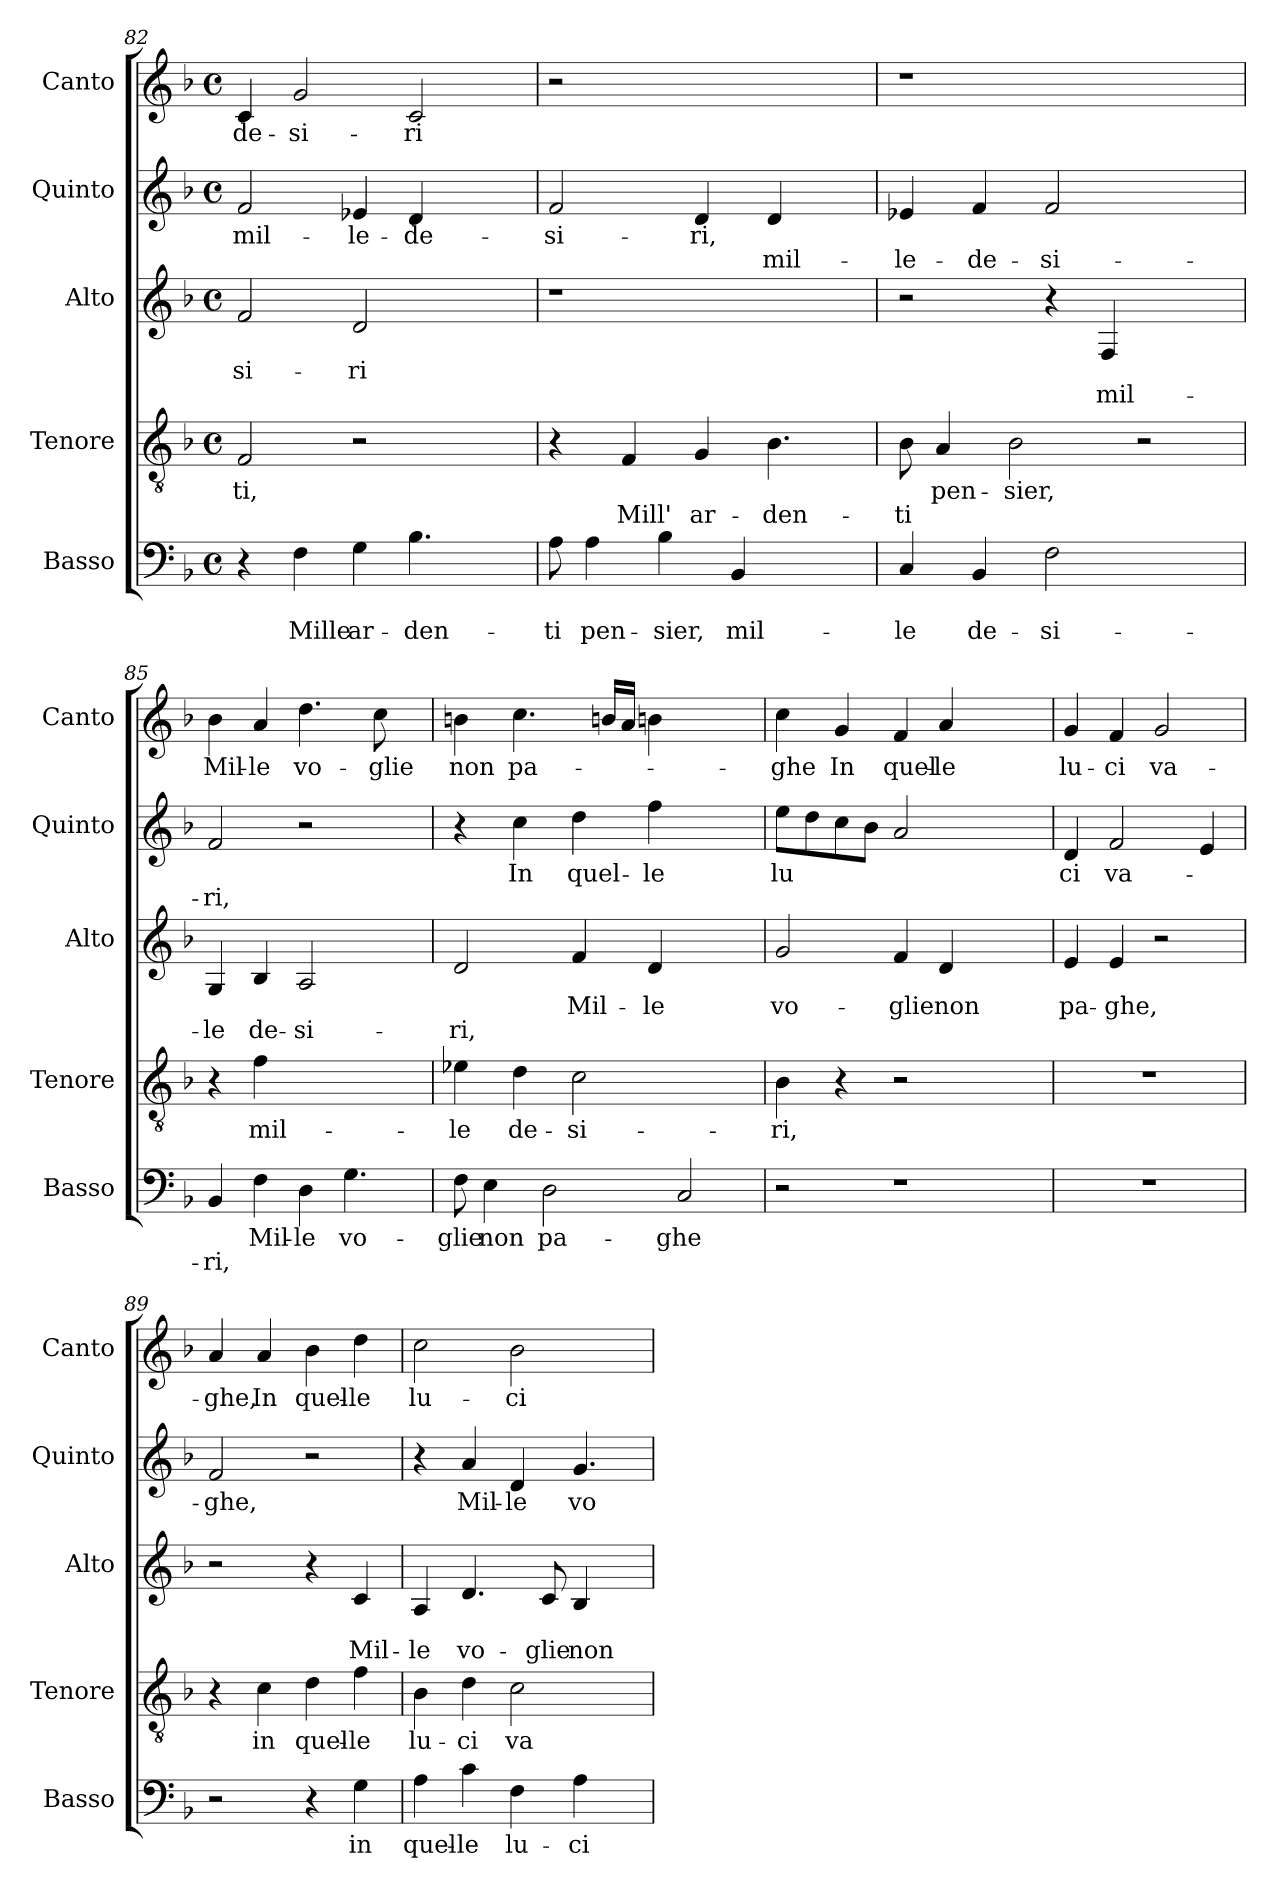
**kern	**text	**text	**kern	**text	**text	**kern	**text	**text	**kern	**text	**text	**kern	**text
*part5	*part5	*part5	*part4	*part4	*part4	*part3	*part3	*part3	*part2	*part2	*part2	*part1	*part1
*staff5	*staff5	*staff5	*staff4	*staff4	*staff4	*staff3	*staff3	*staff3	*staff2	*staff2	*staff2	*staff1	*staff1
*I"Basso	*	*	*I"Tenore	*	*	*I"Alto	*	*	*I"Quinto	*	*	*I"Canto	*
*I'Basso	*	*	*I'Tenore	*	*	*I'Alto	*	*	*I'Quinto	*	*	*I'Canto	*
*clefF4	*	*	*clefGv2	*	*	*clefG2	*	*	*clefG2	*	*	*clefG2	*
*k[b-]	*	*	*k[b-]	*	*	*k[b-]	*	*	*k[b-]	*	*	*k[b-]	*
*F:	*	*	*F:	*	*	*F:	*	*	*F:	*	*	*F:	*
*M4/4	*	*	*M4/4	*	*	*M4/4	*	*	*M4/4	*	*	*M4/4	*
*met(c)	*	*	*met(c)	*	*	*met(c)	*	*	*met(c)	*	*	*met(c)	*
=82	=82	=82	=82	=82	=82	=82	=82	=82	=82	=82	=82	=82	=82
!	!	!	!	!LO:LY:b	!	!	!LO:LY:b	!	!	!LO:LY:b	!	!	!LO:LY:b
4r	.	.	2F/	-ti,	.	2f/	-si-	.	2f/	mil-	.	4c/	de-
!	!	!LO:LY:b	!	!	!	!	!	!	!	!	!	!	!LO:LY:b
4F\	.	Mille	.	.	.	.	.	.	.	.	.	2g/	-si-
!	!	!LO:LY:b	!	!	!	!	!LO:LY:b	!	!	!LO:LY:b	!	!	!
4G\	.	ar-	2r	.	.	2d/	-ri	.	4e-X/	-le-	.	.	.
!	!	!LO:LY:b	!	!	!	!	!	!	!	!LO:LY:b	!	!	!LO:LY:b
4.B-\	.	-den-	.	.	.	.	.	.	4d/	-de-	.	2c/	-ri
.	.	.	4ryy	.	.	4ryy	.	.	4ryy	.	.	.	.
8ryy	.	.	.	.	.	.	.	.	.	.	.	.	.
=83	=83	=83	=83	=83	=83	=83	=83	=83	=83	=83	=83	=83	=83
!	!	!LO:LY:b	!	!	!	!	!	!	!	!LO:LY:b	!	!	!
8A\	.	-ti	4r	.	.	1r	.	.	2f/	-si-	.	2r	.
!	!	!LO:LY:b	!	!	!	!	!	!	!	!	!	!	!
4A\	.	pen-	.	.	.	.	.	.	.	.	.	.	.
!	!	!	!	!	!LO:LY:b	!	!	!	!	!	!	!	!
.	.	.	4F/	.	Mill'	.	.	.	.	.	.	.	.
!	!	!LO:LY:b	!	!	!	!	!	!	!	!	!	!	!
4B-\	.	-sier,	.	.	.	.	.	.	.	.	.	.	.
!	!	!	!	!	!LO:LY:b	!	!	!	!	!LO:LY:b	!	!	!
.	.	.	4G/	.	ar-	.	.	.	4d/	-ri,	.	2ryy	.
!	!	!LO:LY:b	!	!	!	!	!	!	!	!	!	!	!
4BB-/	.	mil-	.	.	.	.	.	.	.	.	.	.	.
!	!	!	!	!	!LO:LY:b	!	!	!	!	!	!LO:LY:b	!	!
.	.	.	4.B-\	.	-den-	.	.	.	4d/	.	mil-	.	.
4ryy	.	.	.	.	.	.	.	.	.	.	.	.	.
.	.	.	.	.	.	8ryy	.	.	8ryy	.	.	8ryy	.
!!LO:PB:g=z
=84	=84	=84	=84	=84	=84	=84	=84	=84	=84	=84	=84	=84	=84
!	!	!LO:LY:b	!	!	!LO:LY:b	!	!	!	!	!	!LO:LY:b	!	!
4C/	.	-le	8B-\	.	-ti	2r	.	.	4e-X/	.	-le-	1r	.
!	!	!	!	!LO:LY:b	!	!	!	!	!	!	!	!	!
.	.	.	4A/	pen-	.	.	.	.	.	.	.	.	.
!	!	!LO:LY:b	!	!	!	!	!	!	!	!	!LO:LY:b	!	!
4BB-/	.	de-	.	.	.	.	.	.	4f/	.	-de-	.	.
!	!	!	!	!LO:LY:b	!	!	!	!	!	!	!	!	!
.	.	.	2B-\	-sier,	.	.	.	.	.	.	.	.	.
!	!	!LO:LY:b	!	!	!	!	!	!	!	!	!LO:LY:b	!	!
2F\	.	-si-	.	.	.	4r	.	.	2f/	.	-si-	.	.
!	!	!	!	!	!	!	!	!LO:LY:b	!	!	!	!	!
.	.	.	.	.	.	4F/	.	mil-	.	.	.	.	.
.	.	.	2r	.	.	.	.	.	.	.	.	.	.
4.ryy	.	.	.	.	.	4.ryy	.	.	4.ryy	.	.	4.ryy	.
!!LO:LB:g=z
=85	=85	=85	=85	=85	=85	=85	=85	=85	=85	=85	=85	=85	=85
!	!	!LO:LY:b	!	!	!	!	!	!LO:LY:b	!	!	!LO:LY:b	!	!LO:LY:b
4BB-/	.	-ri,	4r	.	.	4G/	.	-le	2f/	.	-ri,	4b-\	Mil-
!	!LO:LY:b	!	!	!LO:LY:b	!	!	!	!LO:LY:b	!	!	!	!	!LO:LY:b
4F\	Mil-	.	4f\	mil-	.	4B-/	.	de-	.	.	.	4a/	-le
!	!LO:LY:b	!	!	!	!	!	!	!LO:LY:b	!	!	!	!	!LO:LY:b
4D\	-le	.	2ryy	.	.	2A/	.	-si-	2r	.	.	4.dd\	vo-
!	!LO:LY:b	!	!	!	!	!	!	!	!	!	!	!	!
4.G\	vo-	.	.	.	.	.	.	.	.	.	.	.	.
!	!	!	!	!	!	!	!	!	!	!	!	!	!LO:LY:b
.	.	.	.	.	.	.	.	.	.	.	.	8cc\	-glie
.	.	.	8ryy	.	.	8ryy	.	.	8ryy	.	.	8ryy	.
!!LO:PB:g=z
=86	=86	=86	=86	=86	=86	=86	=86	=86	=86	=86	=86	=86	=86
!	!LO:LY:b	!	!	!LO:LY:b	!	!	!	!LO:LY:b	!	!	!	!	!LO:LY:b
8F\	-glie	.	4e-X\	-le	.	2d/	.	-ri,	4r	.	.	4bn\	non
!	!LO:LY:b	!	!	!	!	!	!	!	!	!	!	!	!
4E\	non	.	.	.	.	.	.	.	.	.	.	.	.
!	!	!	!	!LO:LY:b	!	!	!	!	!	!LO:LY:b	!	!	!LO:LY:b
.	.	.	4d\	de-	.	.	.	.	4cc\	In	.	4.cc\	pa-
!	!LO:LY:b	!	!	!	!	!	!	!	!	!	!	!	!
2D\	pa-	.	.	.	.	.	.	.	.	.	.	.	.
!	!	!	!	!LO:LY:b	!	!	!LO:LY:b	!	!	!LO:LY:b	!	!	!
.	.	.	2c\	-si-	.	4f/	Mil-	.	4dd\	quel-	.	.	.
.	.	.	.	.	.	.	.	.	.	.	.	16bni/LL	.
.	.	.	.	.	.	.	.	.	.	.	.	16a/JJ	.
!	!	!	!	!	!	!	!LO:LY:b	!	!	!LO:LY:b	!	!	!
.	.	.	.	.	.	4d/	-le	.	4ff\	-le	.	4bni\	.
!	!LO:LY:b	!	!	!	!	!	!	!	!	!	!	!	!
2C/	-ghe	.	.	.	.	.	.	.	.	.	.	.	.
.	.	.	4.ryy	.	.	4.ryy	.	.	4.ryy	.	.	4.ryy	.
=87	=87	=87	=87	=87	=87	=87	=87	=87	=87	=87	=87	=87	=87
!	!	!	!	!LO:LY:b	!	!	!LO:LY:b	!	!	!LO:LY:b	!	!	!LO:LY:b
2r	.	.	4B-\	-ri,	.	2g/	vo-	.	8ee\L	lu	.	4cc\	-ghe
.	.	.	.	.	.	.	.	.	8dd\	.	.	.	.
!	!	!	!	!	!	!	!	!	!	!	!	!	!LO:LY:b
.	.	.	4r	.	.	.	.	.	8cc\	.	.	4g/	In
.	.	.	.	.	.	.	.	.	8b-\J	.	.	.	.
!	!	!	!	!	!	!	!LO:LY:b	!	!	!	!	!	!LO:LY:b
1r	.	.	2r	.	.	4f/	-glie	.	2a/	.	.	4f/	quel-
!	!	!	!	!	!	!	!LO:LY:b	!	!	!	!	!	!LO:LY:b
.	.	.	.	.	.	4d/	non	.	.	.	.	4a/	-le
.	.	.	2ryy	.	.	2ryy	.	.	2ryy	.	.	2ryy	.
=88	=88	=88	=88	=88	=88	=88	=88	=88	=88	=88	=88	=88	=88
!	!	!	!	!	!	!	!LO:LY:b	!	!	!LO:LY:b	!	!	!LO:LY:b
1r	.	.	1r	.	.	4e/	pa-	.	4d/	ci	.	4g/	lu-
!	!	!	!	!	!	!	!LO:LY:b	!	!	!LO:LY:b	!	!	!LO:LY:b
.	.	.	.	.	.	4e/	-ghe,	.	2f/	va-	.	4f/	-ci
!	!	!	!	!	!	!	!	!	!	!	!	!	!LO:LY:b
.	.	.	.	.	.	2r	.	.	.	.	.	2g/	va-
.	.	.	.	.	.	.	.	.	4e/	.	.	.	.
!!LO:LB:g=z
=89	=89	=89	=89	=89	=89	=89	=89	=89	=89	=89	=89	=89	=89
!	!	!	!	!	!	!	!	!	!	!LO:LY:b	!	!	!LO:LY:b
2r	.	.	4r	.	.	2r	.	.	2f/	-ghe,	.	4a/	-ghe,
!	!	!	!	!LO:LY:b	!	!	!	!	!	!	!	!	!LO:LY:b
.	.	.	4c\	in	.	.	.	.	.	.	.	4a/	In
!	!	!	!	!LO:LY:b	!	!	!	!	!	!	!	!	!LO:LY:b
4r	.	.	4d\	quel-	.	4r	.	.	2r	.	.	4b-\	quel-
!	!LO:LY:b	!	!	!LO:LY:b	!	!	!	!LO:LY:b	!	!	!	!	!LO:LY:b
4G\	in	.	4f\	-le	.	4c/	.	Mil-	.	.	.	4dd\	-le
!!LO:PB:g=z
=90	=90	=90	=90	=90	=90	=90	=90	=90	=90	=90	=90	=90	=90
!	!LO:LY:b	!	!	!LO:LY:b	!	!	!	!LO:LY:b	!	!	!	!	!LO:LY:b
4A\	quel-	.	4B-\	lu-	.	4A/	.	-le	4r	.	.	2cc\	lu-
!	!LO:LY:b	!	!	!LO:LY:b	!	!	!	!LO:LY:b	!	!LO:LY:b	!	!	!
4c\	-le	.	4d\	-ci	.	4.d/	.	vo-	4a/	Mil-	.	.	.
!	!LO:LY:b	!	!	!LO:LY:b	!	!	!	!	!	!LO:LY:b	!	!	!LO:LY:b
4F\	lu-	.	2c\	va-	.	.	.	.	4d/	-le	.	2b-\	-ci
!	!	!	!	!	!	!	!	!LO:LY:b	!	!	!	!	!
.	.	.	.	.	.	8c/	.	-glie	.	.	.	.	.
!	!LO:LY:b	!	!	!	!	!	!	!LO:LY:b	!	!LO:LY:b	!	!	!
4A\	-ci	.	.	.	.	4B-/	.	non	4.g/	vo-	.	.	.
8ryy	.	.	8ryy	.	.	8ryy	.	.	.	.	.	8ryy	.
=	=	=	=	=	=	=	=	=	=	=	=	=	=
*-	*-	*-	*-	*-	*-	*-	*-	*-	*-	*-	*-	*-	*-
